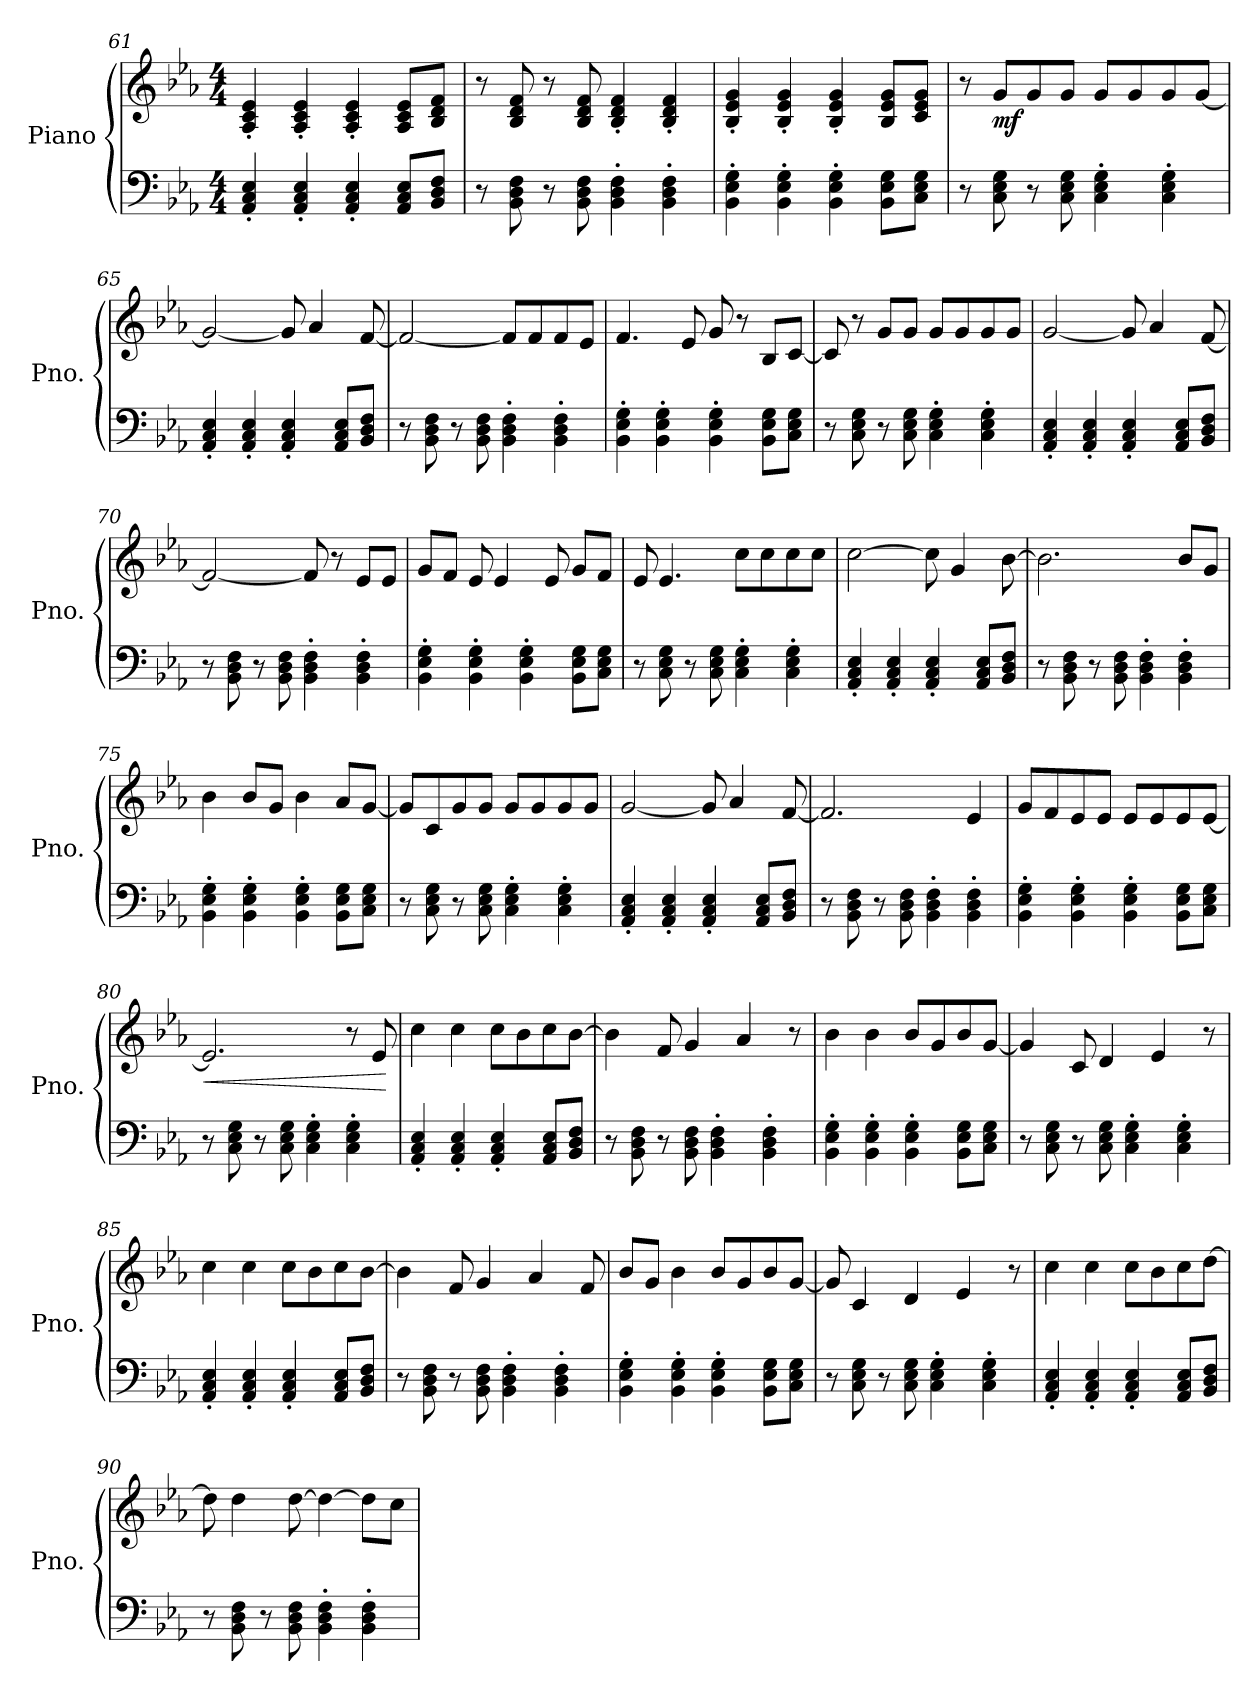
**kern	**kern	**dynam
*part1	*part1	*part1
*staff2	*staff1	*staff1/2
*I"Piano	*	*
*I'Pno.	*	*
!!LO:PB:g=z
*clefF4	*clefG2	*
*k[b-e-a-]	*k[b-e-a-]	*
*M4/4	*M4/4	*
=61	=61	=61
4AA-/' 4C/' 4E-/'	4A-/' 4c/' 4e-/'	.
4AA-/' 4C/' 4E-/'	4A-/' 4c/' 4e-/'	.
4AA-/' 4C/' 4E-/'	4A-/' 4c/' 4e-/'	.
8AA-/ 8C/ 8E-/L	8A-/ 8c/ 8e-/L	.
8BB-/ 8D/ 8F/J	8B-/ 8d/ 8f/J	.
=62	=62	=62
8r	8r	.
8BB-\ 8D\ 8F\	8B-/ 8d/ 8f/	.
8r	8r	.
8BB-\ 8D\ 8F\	8B-/ 8d/ 8f/	.
4BB-\' 4D\' 4F\'	4B-/' 4d/' 4f/'	.
4BB-\' 4D\' 4F\'	4B-/' 4d/' 4f/'	.
=63	=63	=63
4BB-\' 4E-\' 4G\'	4B-/' 4e-/' 4g/'	.
4BB-\' 4E-\' 4G\'	4B-/' 4e-/' 4g/'	.
4BB-\' 4E-\' 4G\'	4B-/' 4e-/' 4g/'	.
8BB-\ 8E-\ 8G\L	8B-/ 8e-/ 8g/L	.
8C\ 8E-\ 8G\J	8c/ 8e-/ 8g/J	.
=64	=64	=64
8r	8r	.
!	!	!LO:DY:b
8C\ 8E-\ 8G\	8g/L	mf
8r	8g/	.
8C\ 8E-\ 8G\	8g/J	.
4C\' 4E-\' 4G\'	8g/L	.
.	8g/	.
4C\' 4E-\' 4G\'	8g/	.
.	[8g/J	.
=65	=65	=65
4AA-/' 4C/' 4E-/'	2g/_	.
4AA-/' 4C/' 4E-/'	.	.
4AA-/' 4C/' 4E-/'	8g/]	.
.	4a-/	.
8AA-/ 8C/ 8E-/L	.	.
8BB-/ 8D/ 8F/J	[8f/	.
!!LO:LB:g=z
=66	=66	=66
8r	2f/_	.
8BB-\ 8D\ 8F\	.	.
8r	.	.
8BB-\ 8D\ 8F\	.	.
4BB-\' 4D\' 4F\'	8f/L]	.
.	8f/	.
4BB-\' 4D\' 4F\'	8f/	.
.	8e-/J	.
=67	=67	=67
4BB-\' 4E-\' 4G\'	4.f/	.
4BB-\' 4E-\' 4G\'	.	.
.	8e-/	.
4BB-\' 4E-\' 4G\'	8g/	.
.	8r	.
8BB-\ 8E-\ 8G\L	8B-/L	.
8C\ 8E-\ 8G\J	[8c/J	.
=68	=68	=68
8r	8c/]	.
8C\ 8E-\ 8G\	8r	.
8r	8g/L	.
8C\ 8E-\ 8G\	8g/J	.
4C\' 4E-\' 4G\'	8g/L	.
.	8g/	.
4C\' 4E-\' 4G\'	8g/	.
.	8g/J	.
=69	=69	=69
4AA-/' 4C/' 4E-/'	[2g/	.
4AA-/' 4C/' 4E-/'	.	.
4AA-/' 4C/' 4E-/'	8g/]	.
.	4a-/	.
8AA-/ 8C/ 8E-/L	.	.
8BB-/ 8D/ 8F/J	[8f/	.
=70	=70	=70
8r	2f/_	.
8BB-\ 8D\ 8F\	.	.
8r	.	.
8BB-\ 8D\ 8F\	.	.
4BB-\' 4D\' 4F\'	8f/]	.
.	8r	.
4BB-\' 4D\' 4F\'	8e-/L	.
.	8e-/J	.
!!LO:LB:g=z
=71	=71	=71
4BB-\' 4E-\' 4G\'	8g/L	.
.	8f/J	.
4BB-\' 4E-\' 4G\'	8e-/	.
.	4e-/	.
4BB-\' 4E-\' 4G\'	.	.
.	8e-/	.
8BB-\ 8E-\ 8G\L	8g/L	.
8C\ 8E-\ 8G\J	8f/J	.
=72	=72	=72
8r	8e-/	.
8C\ 8E-\ 8G\	4.e-/	.
8r	.	.
8C\ 8E-\ 8G\	.	.
4C\' 4E-\' 4G\'	8cc\L	.
.	8cc\	.
4C\' 4E-\' 4G\'	8cc\	.
.	8cc\J	.
=73	=73	=73
4AA-/' 4C/' 4E-/'	[2cc\	.
4AA-/' 4C/' 4E-/'	.	.
4AA-/' 4C/' 4E-/'	8cc\]	.
.	4g/	.
8AA-/ 8C/ 8E-/L	.	.
8BB-/ 8D/ 8F/J	[8b-\	.
=74	=74	=74
8r	2.b-\]	.
8BB-\ 8D\ 8F\	.	.
8r	.	.
8BB-\ 8D\ 8F\	.	.
4BB-\' 4D\' 4F\'	.	.
4BB-\' 4D\' 4F\'	8b-/L	.
.	8g/J	.
=75	=75	=75
4BB-\' 4E-\' 4G\'	4b-\	.
4BB-\' 4E-\' 4G\'	8b-/L	.
.	8g/J	.
4BB-\' 4E-\' 4G\'	4b-\	.
8BB-\ 8E-\ 8G\L	8a-/L	.
8C\ 8E-\ 8G\J	[8g/J	.
=76	=76	=76
8r	8g/L]	.
8C\ 8E-\ 8G\	8c/	.
8r	8g/	.
8C\ 8E-\ 8G\	8g/J	.
4C\' 4E-\' 4G\'	8g/L	.
.	8g/	.
4C\' 4E-\' 4G\'	8g/	.
.	8g/J	.
!!LO:LB:g=z
=77	=77	=77
4AA-/' 4C/' 4E-/'	[2g/	.
4AA-/' 4C/' 4E-/'	.	.
4AA-/' 4C/' 4E-/'	8g/]	.
.	4a-/	.
8AA-/ 8C/ 8E-/L	.	.
8BB-/ 8D/ 8F/J	[8f/	.
=78	=78	=78
8r	2.f/]	.
8BB-\ 8D\ 8F\	.	.
8r	.	.
8BB-\ 8D\ 8F\	.	.
4BB-\' 4D\' 4F\'	.	.
4BB-\' 4D\' 4F\'	4e-/	.
=79	=79	=79
4BB-\' 4E-\' 4G\'	8g/L	.
.	8f/	.
4BB-\' 4E-\' 4G\'	8e-/	.
.	8e-/J	.
4BB-\' 4E-\' 4G\'	8e-/L	.
.	8e-/	.
8BB-\ 8E-\ 8G\L	8e-/	.
8C\ 8E-\ 8G\J	[8e-/J	.
=80	=80	=80
!	!	!LO:HP:b
8r	2.e-/]	<
8C\ 8E-\ 8G\	.	.
8r	.	.
8C\ 8E-\ 8G\	.	.
4C\' 4E-\' 4G\'	.	.
4C\' 4E-\' 4G\'	8r	.
.	8e-/	.
.	.	[
=81	=81	=81
!	!	!LO:DY:b=2
!	!	!LO:DY:n=1:b
4AA-/' 4C/' 4E-/'	4cc\	mp f
4AA-/' 4C/' 4E-/'	4cc\	.
4AA-/' 4C/' 4E-/'	8cc\L	.
.	8b-\	.
8AA-/ 8C/ 8E-/L	8cc\	.
8BB-/ 8D/ 8F/J	[8b-\J	.
=82	=82	=82
8r	4b-\]	.
8BB-\ 8D\ 8F\	.	.
8r	8f/	.
8BB-\ 8D\ 8F\	4g/	.
4BB-\' 4D\' 4F\'	.	.
.	4a-/	.
4BB-\' 4D\' 4F\'	.	.
.	8r	.
!!LO:LB:g=z
=83	=83	=83
4BB-\' 4E-\' 4G\'	4b-\	.
4BB-\' 4E-\' 4G\'	4b-\	.
4BB-\' 4E-\' 4G\'	8b-/L	.
.	8g/	.
8BB-\ 8E-\ 8G\L	8b-/	.
8C\ 8E-\ 8G\J	[8g/J	.
=84	=84	=84
8r	4g/]	.
8C\ 8E-\ 8G\	.	.
8r	8c/	.
8C\ 8E-\ 8G\	4d/	.
4C\' 4E-\' 4G\'	.	.
.	4e-/	.
4C\' 4E-\' 4G\'	.	.
.	8r	.
=85	=85	=85
4AA-/' 4C/' 4E-/'	4cc\	.
4AA-/' 4C/' 4E-/'	4cc\	.
4AA-/' 4C/' 4E-/'	8cc\L	.
.	8b-\	.
8AA-/ 8C/ 8E-/L	8cc\	.
8BB-/ 8D/ 8F/J	[8b-\J	.
=86	=86	=86
8r	4b-\]	.
8BB-\ 8D\ 8F\	.	.
8r	8f/	.
8BB-\ 8D\ 8F\	4g/	.
4BB-\' 4D\' 4F\'	.	.
.	4a-/	.
4BB-\' 4D\' 4F\'	.	.
.	8f/	.
=87	=87	=87
4BB-\' 4E-\' 4G\'	8b-/L	.
.	8g/J	.
4BB-\' 4E-\' 4G\'	4b-\	.
4BB-\' 4E-\' 4G\'	8b-/L	.
.	8g/	.
8BB-\ 8E-\ 8G\L	8b-/	.
8C\ 8E-\ 8G\J	[8g/J	.
=88	=88	=88
8r	8g/]	.
8C\ 8E-\ 8G\	4c/	.
8r	.	.
8C\ 8E-\ 8G\	4d/	.
4C\' 4E-\' 4G\'	.	.
.	4e-/	.
4C\' 4E-\' 4G\'	.	.
.	8r	.
!!LO:PB:g=z
=89	=89	=89
4AA-/' 4C/' 4E-/'	4cc\	.
4AA-/' 4C/' 4E-/'	4cc\	.
4AA-/' 4C/' 4E-/'	8cc\L	.
.	8b-\	.
8AA-/ 8C/ 8E-/L	8cc\	.
8BB-/ 8D/ 8F/J	[8dd\J	.
=90	=90	=90
8r	8dd\]	.
8BB-\ 8D\ 8F\	4dd\	.
8r	.	.
8BB-\ 8D\ 8F\	[8dd\	.
4BB-\' 4D\' 4F\'	4dd\_	.
4BB-\' 4D\' 4F\'	8dd\L]	.
.	8cc\J	.
=	=	=
*-	*-	*-
